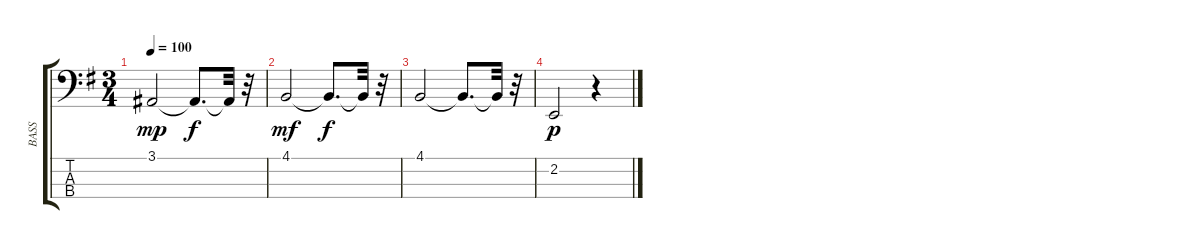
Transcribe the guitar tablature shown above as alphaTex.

\track ("BASS                " "BASS      ") {instrument electricgrandpiano}
\staff {score tabs}
\tuning (G2 D2 A1 E1) {hide}
\ts (3 4)
\tempo 100
\clef f4
\ks g
3.1.2{dy mp} 3.1{t}.8{d dy f} 3.1{t}.32 r.32 |
4.1.2{dy mf} 4.1{t}.8{d dy f} 4.1{t}.32 r.32 |
4.1.2 4.1{t}.8{d} 4.1{t}.32 r.32 |
2.2.2{dy p} r.4
